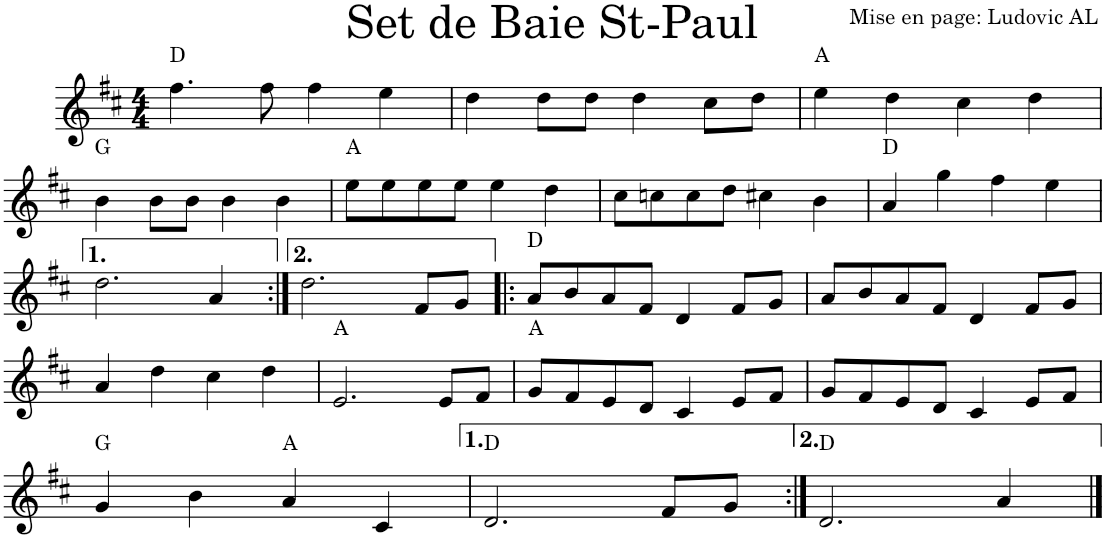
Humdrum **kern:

**kern	**harte
*part1	*part1
*staff1	*
*I"Voice	*
*I'V	*
*clefG2	*
*k[f#c#]	*
*M4/4	*
=1	=1
4.ff#\	D:maj
8ff#\	.
4ff#\	.
4ee\	.
=2	=2
4dd\	.
8dd\L	.
8dd\J	.
4dd\	.
8cc#\L	.
8dd\J	.
=3	=3
4ee\	A:maj
4dd\	.
4cc#\	.
4dd\	.
!!LO:LB:g=z
=4	=4
4b\	G:maj
8b\L	.
8b\J	.
4b\	.
4b\	.
=5	=5
8ee\L	A:maj
8ee\	.
8ee\	.
8ee\J	.
4ee\	.
4dd\	.
=6	=6
8cc#\L	.
8ccn\	.
8cc\	.
8dd\J	.
4cc#X\	.
4b\	.
=7	=7
4a/	D:maj
4gg\	.
4ff#\	.
4ee\	.
!!LO:LB:g=z
=8	=8
2.dd\	.
4a/	.
=9:|!	=9:|!
2.dd\	.
8f#/L	.
8g/J	.
=10!|:	=10!|:
8a/L	D:maj
8b/	.
8a/	.
8f#/J	.
4d/	.
8f#/L	.
8g/J	.
=11	=11
8a/L	.
8b/	.
8a/	.
8f#/J	.
4d/	.
8f#/L	.
8g/J	.
!!LO:LB:g=z
=12	=12
4a/	.
4dd\	.
4cc#\	.
4dd\	.
=13	=13
2.e/	A:maj
8e/L	.
8f#/J	.
=14	=14
8g/L	A:maj
8f#/	.
8e/	.
8d/J	.
4c#/	.
8e/L	.
8f#/J	.
=15	=15
8g/L	.
8f#/	.
8e/	.
8d/J	.
4c#/	.
8e/L	.
8f#/J	.
!!LO:LB:g=z
=16	=16
4g/	G:maj
4b\	.
4a/	A:maj
4c#/	.
=17	=17
2.d/	D:maj
8f#/L	.
8g/J	.
=18:|!	=18:|!
2.d/	D:maj
4a/	.
==	==
*-	*-
